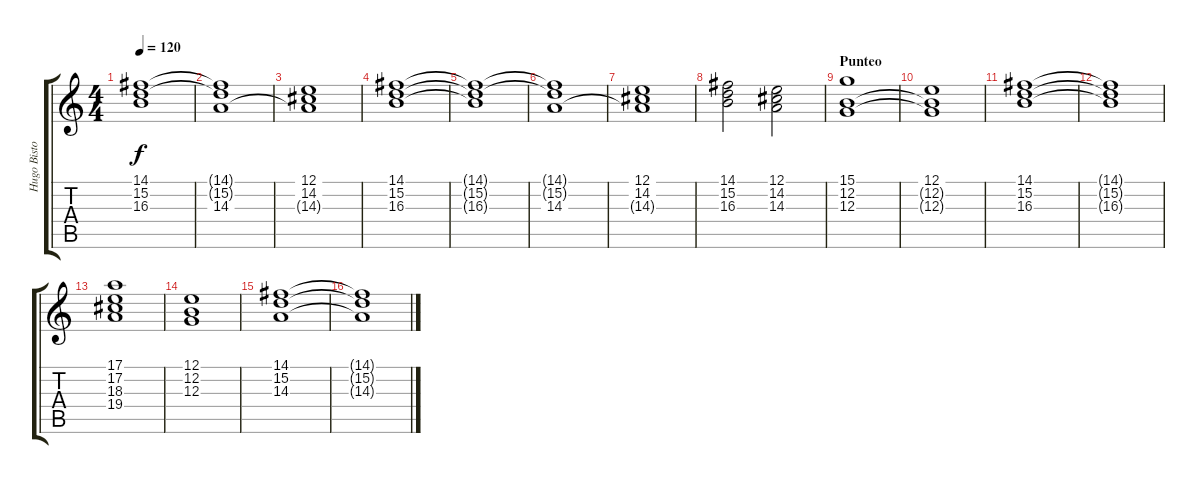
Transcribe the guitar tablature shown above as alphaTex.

\track ("Hugo Bistolfi" "Hugo Bisto") {instrument stringensemble1}
\staff {score tabs}
\tuning (E4 B3 G3 D3 A2 E2) {hide}
\ts (4 4)
\tempo 120
\clef g2
\ks c
(14.1{t} 15.2{t} 16.3{t}).1{dy f} |
(14.1{t} 15.2{t} 14.3).1 |
(12.1 14.2 14.3{t}).1 |
(14.1 15.2 16.3).1 |
(14.1{t} 15.2{t} 16.3{t}).1 |
(14.1{t} 15.2{t} 14.3).1 |
(12.1 14.2 14.3{t}).1 |
(14.1 15.2 16.3).2 (12.1 14.2 14.3).2 |
\section ("" "Punteo")
(15.1 12.2 12.3).1 |
(12.1 12.2{t} 12.3{t}).1 |
(14.1 15.2 16.3).1 |
(14.1{t} 15.2{t} 16.3{t}).1 |
(17.1 17.2 18.3 19.4).1 |
(12.1 12.2 12.3).1 |
(14.1 15.2 14.3).1 |
(14.1{t} 15.2{t} 14.3{t}).1
